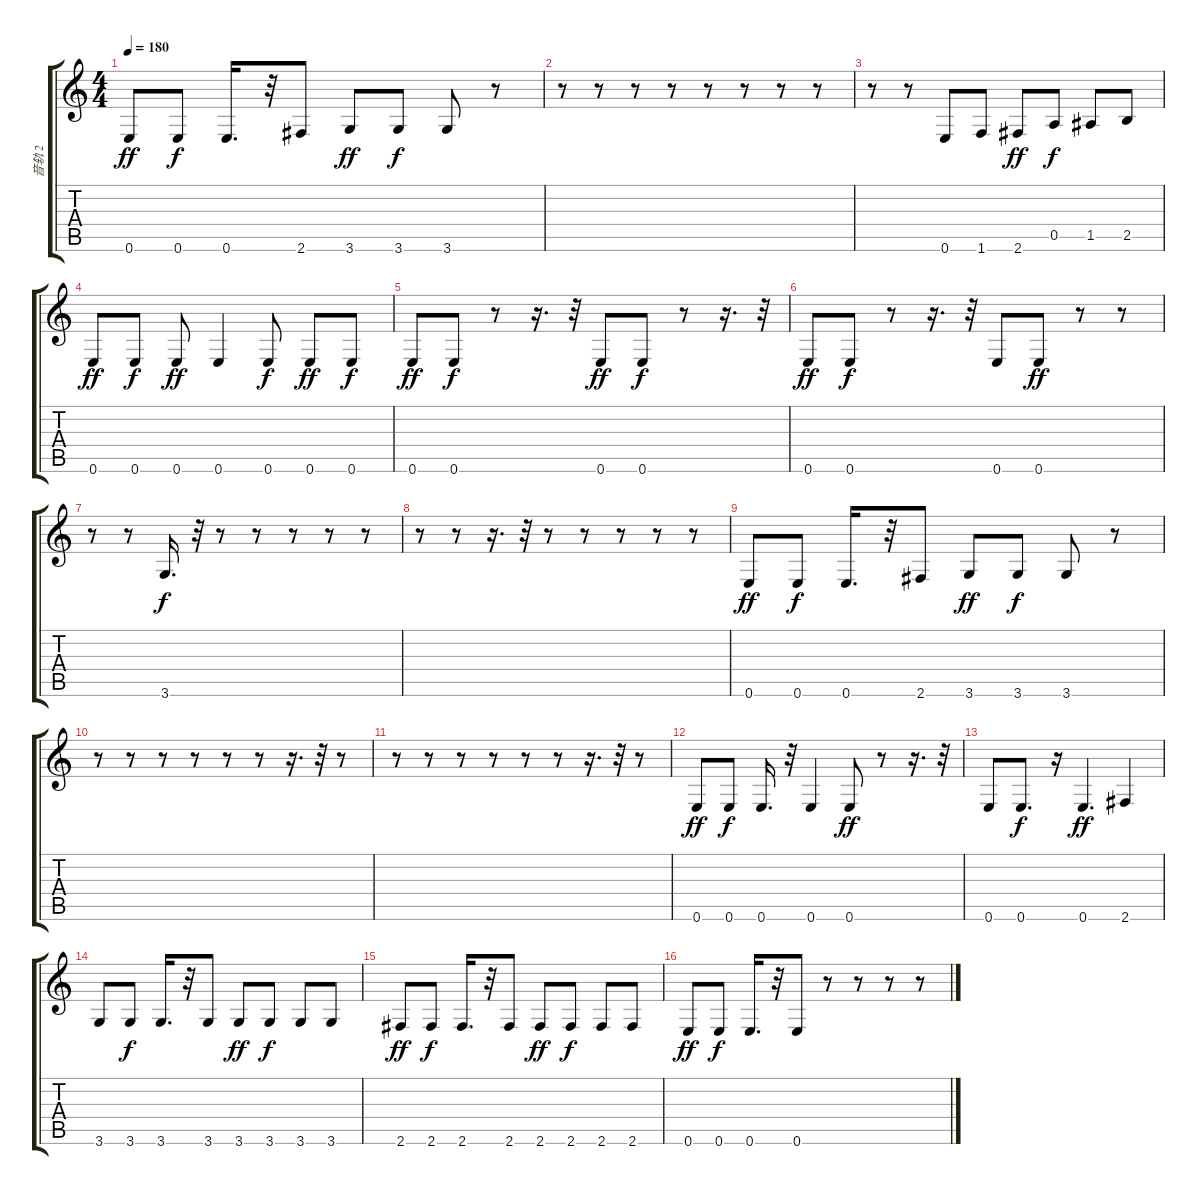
\track ("音轨 2" "音轨 2") {instrument electricbassfinger}
\staff {score tabs}
\tuning (E4 B3 G3 D3 A2 E2) {hide}
\ts (4 4)
\tempo 180
\clef g2
\ks c
0.6.8{dy ff} 0.6.8{dy f} 0.6.16{d} r.32 2.6.8 3.6.8{dy ff} 3.6.8{dy f} 3.6.8 r.8 |
r.8 r.8 r.8 r.8 r.8 r.8 r.8 r.8 |
r.8 r.8 0.6.8 1.6.8 2.6.8{dy ff} 0.5.8{dy f} 1.5.8 2.5.8 |
0.6.8{dy ff} 0.6.8{dy f} 0.6.8{dy ff} 0.6.4 0.6.8{dy f} 0.6.8{dy ff} 0.6.8{dy f} |
0.6.8{dy ff} 0.6.8{dy f} r.8 r.16{d} r.32 0.6.8{dy ff} 0.6.8{dy f} r.8 r.16{d} r.32 |
0.6.8{dy ff} 0.6.8{dy f} r.8 r.16{d} r.32 0.6.8 0.6.8{dy ff} r.8 r.8 |
r.8 r.8 3.6.16{d dy f} r.32 r.8 r.8 r.8 r.8 r.8 |
r.8 r.8 r.16{d} r.32 r.8 r.8 r.8 r.8 r.8 |
0.6.8{dy ff} 0.6.8{dy f} 0.6.16{d} r.32 2.6.8 3.6.8{dy ff} 3.6.8{dy f} 3.6.8 r.8 |
r.8 r.8 r.8 r.8 r.8 r.8 r.16{d} r.32 r.8 |
r.8 r.8 r.8 r.8 r.8 r.8 r.16{d} r.32 r.8 |
0.6.8{dy ff} 0.6.8{dy f} 0.6.16{d} r.32 0.6.4 0.6.8{dy ff} r.8 r.16{d} r.32 |
0.6.8 0.6.8{d dy f} r.16 0.6.4{d dy ff} 2.6.4 |
3.6.8 3.6.8{dy f} 3.6.16{d} r.32 3.6.8 3.6.8{dy ff} 3.6.8{dy f} 3.6.8 3.6.8 |
2.6.8{dy ff} 2.6.8{dy f} 2.6.16{d} r.32 2.6.8 2.6.8{dy ff} 2.6.8{dy f} 2.6.8 2.6.8 |
0.6.8{dy ff} 0.6.8{dy f} 0.6.16{d} r.32 0.6.8 r.8 r.8 r.8 r.8
